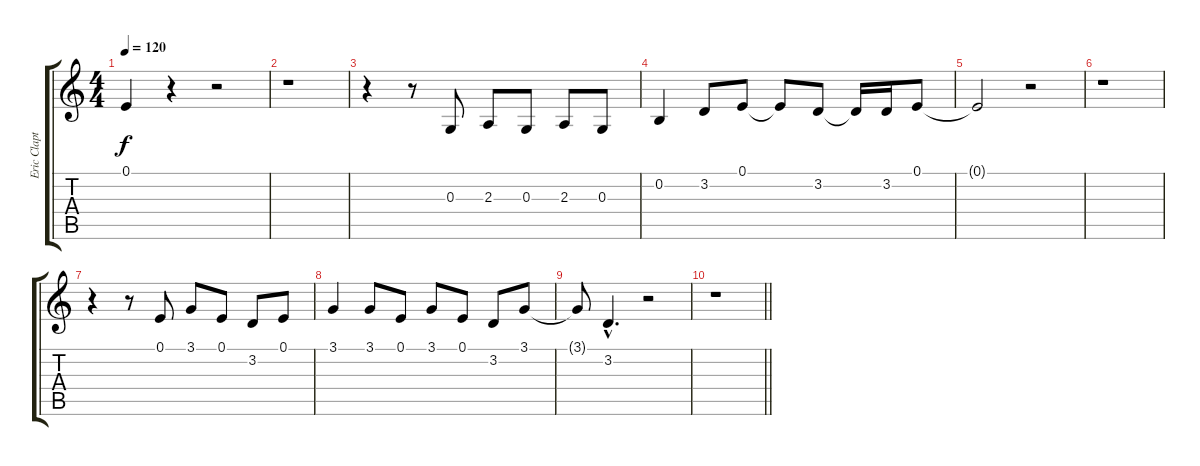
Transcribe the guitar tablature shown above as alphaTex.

\track ("Eric Clapton Voice" "Eric Clapt") {instrument tenorsax}
\staff {score tabs}
\tuning (E4 B3 G3 D3 A2 E2) {hide}
\ts (4 4)
\tempo 120
\clef g2
\ks c
0.1.4{dy f} r.4 r.2 |
r.1 |
r.4 r.8 0.3.8 2.3.8 0.3.8 2.3.8 0.3.8 |
0.2.4 3.2.8 0.1.8 0.1{t}.8 3.2.8 3.2{t}.16 3.2.16 0.1.8 |
0.1{t}.2 r.2 |
r.1 |
r.4 r.8 0.1.8 3.1.8 0.1.8 3.2.8 0.1.8 |
3.1.4 3.1.8 0.1.8 3.1.8 0.1.8 3.2.8 3.1.8 |
3.1{t}.8 3.2{hac}.4{d} r.2 |
\barLineRight lightlight
r.1
